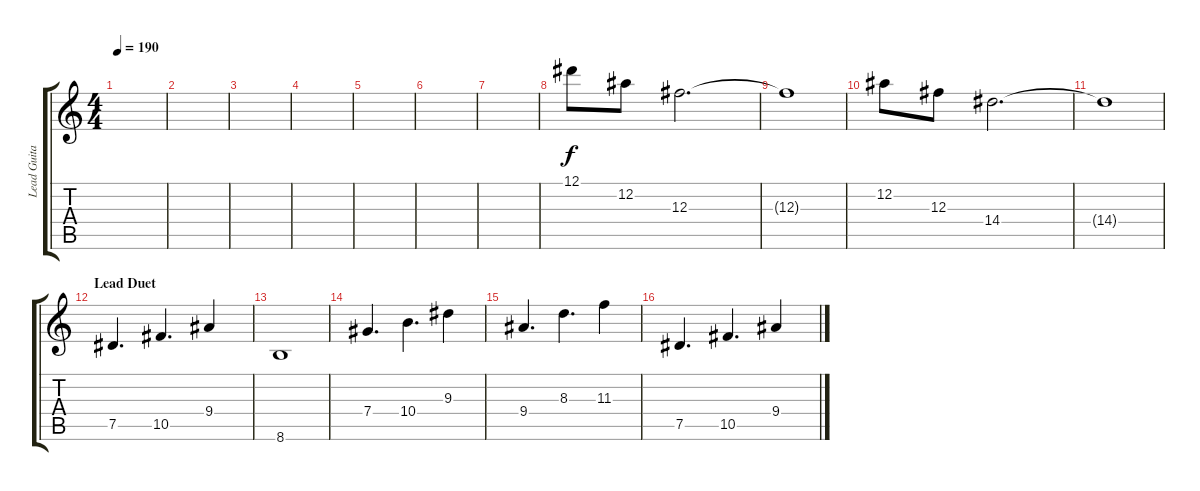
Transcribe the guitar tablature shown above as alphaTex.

\track ("Lead Guitar" "Lead Guita") {instrument distortionguitar}
\staff {score tabs}
\tuning (Eb4 Bb3 Gb3 Db3 Ab2 Eb2) {hide}
\ts (4 4)
\tempo 190
\clef g2
\ks c
|
|
|
|
|
|
|
12.1.8 12.2.8 12.3.2{d} |
12.3{t}.1 |
12.2.8 12.3.8 14.4.2{d} |
14.4{t}.1 |
\section ("" "Lead Duet")
7.5.4{d} 10.5.4{d} 9.4.4 |
8.6.1 |
7.4.4{d} 10.4.4{d} 9.3.4 |
9.4.4{d} 8.3.4{d} 11.3.4 |
7.5.4{d} 10.5.4{d} 9.4.4
